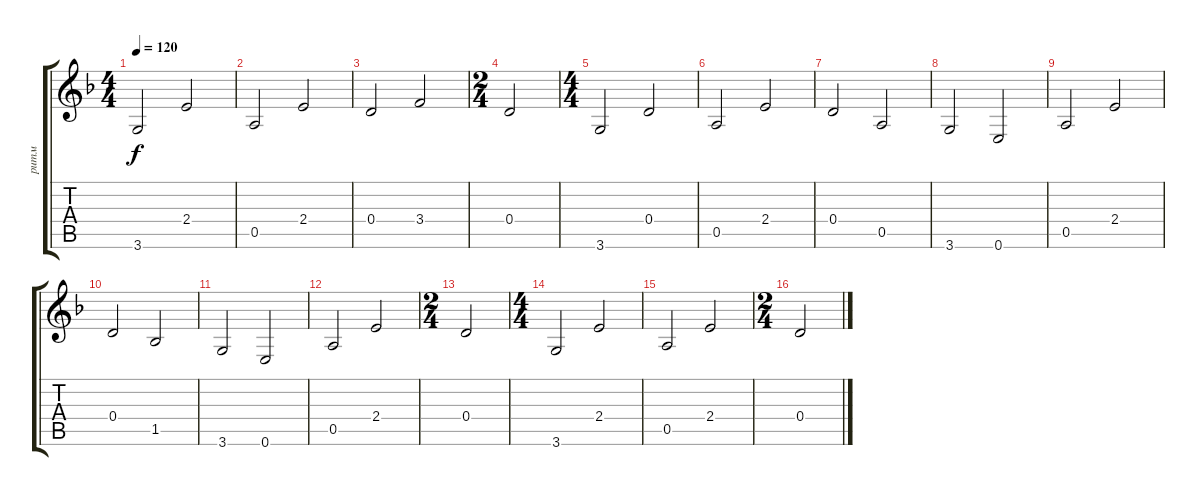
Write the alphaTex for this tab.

\track ("ритм" "ритм") {instrument acousticguitarsteel}
\staff {score tabs}
\tuning (E4 B3 G3 D3 A2 E2) {hide}
\ts (4 4)
\tempo 120
\clef g2
\ks dminor
3.6.2{dy f} 2.4.2 |
0.5.2 2.4.2 |
0.4.2 3.4.2 |
\ts (2 4)
0.4.2 |
\ts (4 4)
3.6.2 0.4.2 |
0.5.2 2.4.2 |
0.4.2 0.5.2 |
3.6.2 0.6.2 |
0.5.2 2.4.2 |
0.4.2 1.5.2 |
3.6.2 0.6.2 |
0.5.2 2.4.2 |
\ts (2 4)
0.4.2 |
\ts (4 4)
3.6.2 2.4.2 |
0.5.2 2.4.2 |
\ts (2 4)
0.4.2
